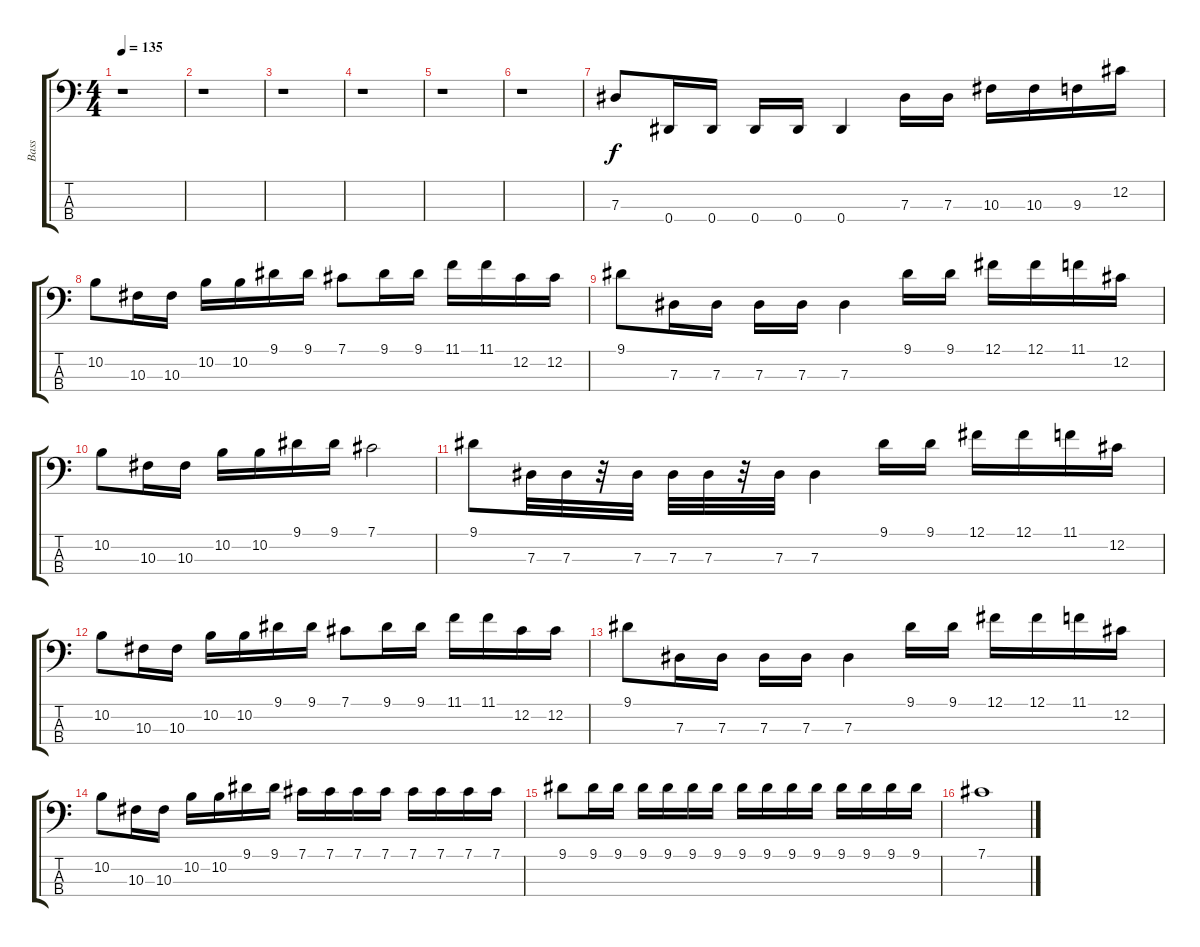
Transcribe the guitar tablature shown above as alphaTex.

\track ("Bass" "Bass") {instrument electricbassfinger}
\staff {score tabs}
\tuning (Gb2 Db2 Ab1 Eb1) {hide}
\ts (4 4)
\tempo 135
\clef f4
\ks c
r.1{dy f instrument electricbassfinger} |
r.1 |
r.1 |
r.1 |
r.1 |
r.1 |
7.3.8 0.4.16 0.4.16 0.4.16 0.4.16 0.4.4 7.3.16 7.3.16 10.3.16 10.3.16 9.3.16 12.2.16 |
10.2.8 10.3.16 10.3.16 10.2.16 10.2.16 9.1.16 9.1.16 7.1.8 9.1.16 9.1.16 11.1.16 11.1.16 12.2.16 12.2.16 |
9.1.8 7.3.16 7.3.16 7.3.16 7.3.16 7.3.4 9.1.16 9.1.16 12.1.16 12.1.16 11.1.16 12.2.16 |
10.2.8 10.3.16 10.3.16 10.2.16 10.2.16 9.1.16 9.1.16 7.1.2 |
9.1.8 7.3.32 7.3.32 r.32 7.3.32 7.3.32 7.3.32 r.32 7.3.32 7.3.4 9.1.16 9.1.16 12.1.16 12.1.16 11.1.16 12.2.16 |
10.2.8 10.3.16 10.3.16 10.2.16 10.2.16 9.1.16 9.1.16 7.1.8 9.1.16 9.1.16 11.1.16 11.1.16 12.2.16 12.2.16 |
9.1.8 7.3.16{balance 4} 7.3.16 7.3.16 7.3.16 7.3.4 9.1.16 9.1.16 12.1.16 12.1.16 11.1.16 12.2.16 |
10.2.8{balance 2} 10.3.16 10.3.16 10.2.16 10.2.16 9.1.16 9.1.16 7.1.16 7.1.16 7.1.16 7.1.16 7.1.16 7.1.16 7.1.16 7.1.16 |
9.1.8 9.1.16 9.1.16 9.1.16 9.1.16 9.1.16 9.1.16 9.1.16 9.1.16 9.1.16 9.1.16 9.1.16 9.1.16 9.1.16 9.1.16 |
7.1.1
